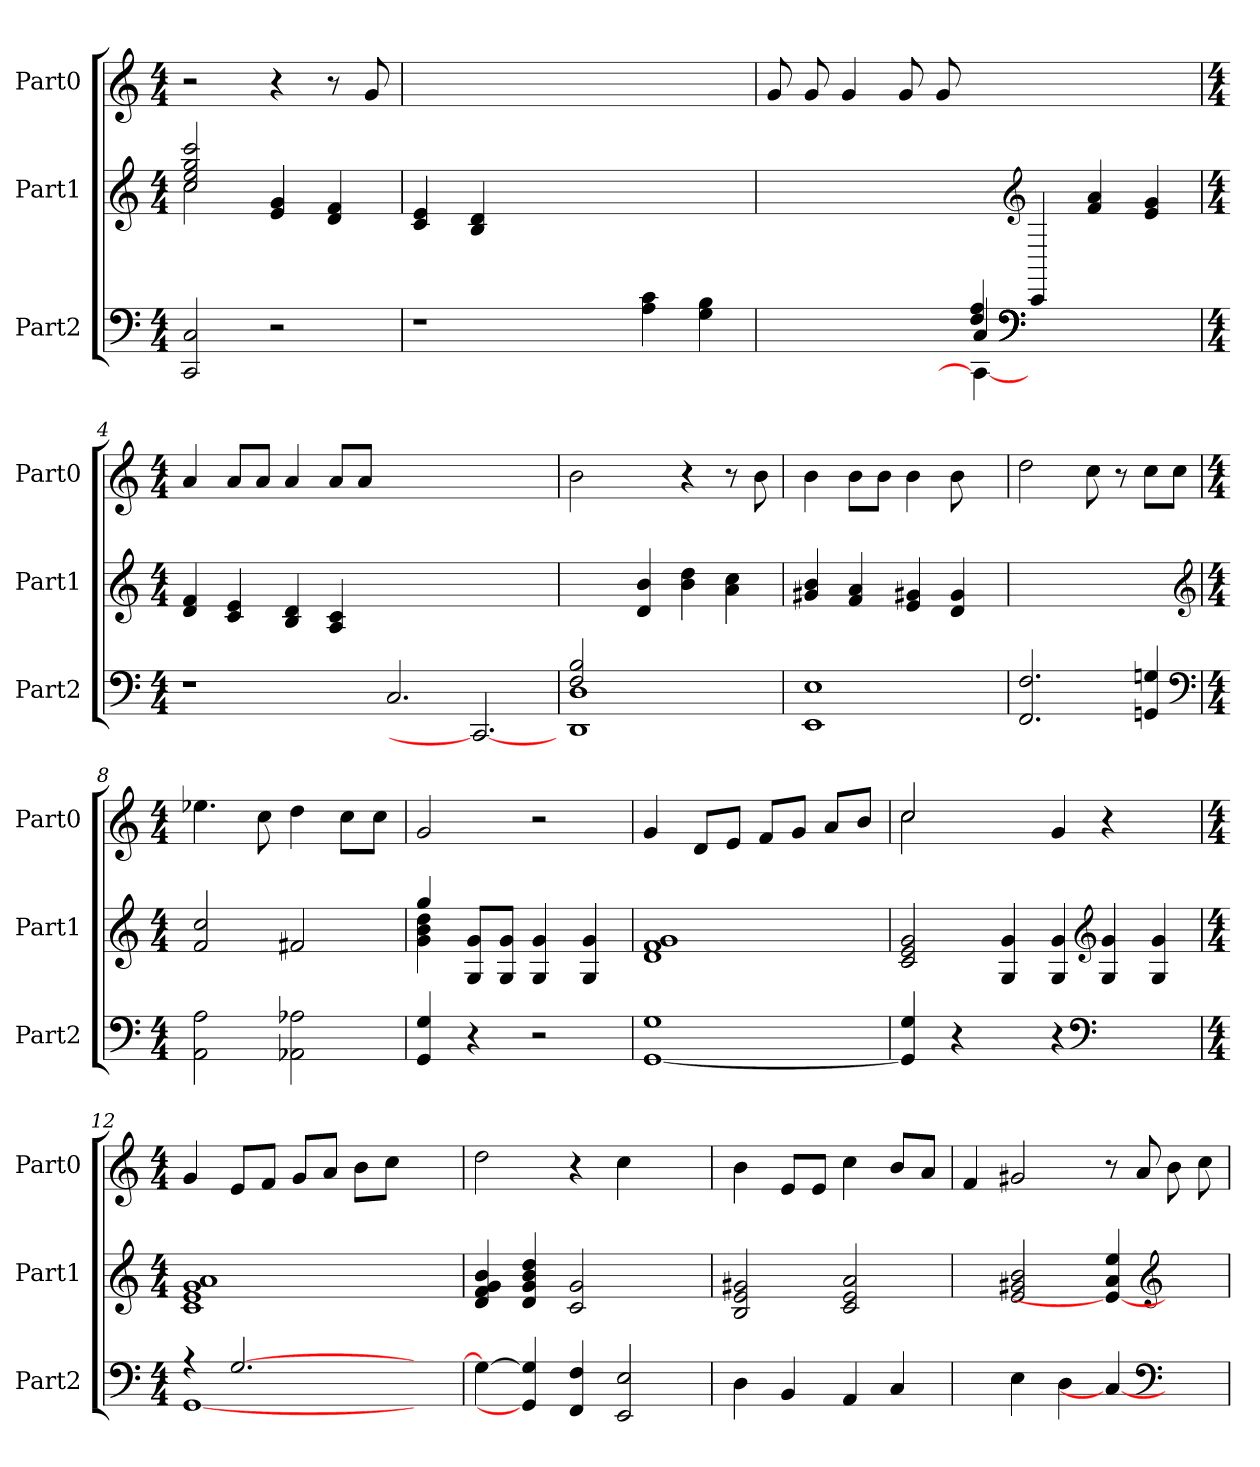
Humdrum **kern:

**kern	**kern	**kern
*part3	*part2	*part1
*staff3	*staff2	*staff1
*I"Part2	*I"Part1	*I"Part0
*I'Part2	*I'Part1	*I'Part0
*clefF4	*clefG2	*clefG2
*M4/4	*M4/4	*M4/4
=1	=1	=1
*	*^	*
2C 2CC	2ccc 2gg 2ee 2cc	2cc	2r
2r	4g 4e	4ryy	4r
.	4f 4d	8ryy	8r
.	.	8ryy	8g
*	*v	*v	*
=2	=2	=2
1r	4e 4c	1ryy
.	4d 4B	.
.	4ryy	.
.	4ryy	.
4A 4c	2ryy	2ryy
4G 4B	.	.
=3	=3	=3
*^	*	*
*	*^	*	*
8ryy	8ryy	8ryy	8ryy	8g
8ryy	8ryy	8ryy	8ryy	8g
4ryy	4ryy	4ryy	4ryy	4g
8ryy	8ryy	8ryy	8ryy	8g
8ryy	8ryy	8ryy	8ryy	8g
4C	4CC_	4F 4A	4ryy	4ryy
*clefF4	*	*	*clefG2	*
2.ryy	2.ryy	4ryy	4CC	4ryy
.	.	4ryy	4a 4f	4ryy
.	.	4ryy	4g 4e	4ryy
*v	*v	*v	*	*
!!LO:LB:g=z
=4	=4	=4
*M4/4	*M4/4	*M4/4
1r	4f 4d	4a
.	4c 4e	8a/L
.	.	8a/J
.	4d 4B	4a
.	4A 4c	8a/L
.	.	8a/J
2.C	1.ryy	1.ryy
2.CC_	.	.
=5	=5	=5
*^	*	*
*	*^	*	*
1DD	1D	2B 2F	2ryy	2b
.	.	4ryy	4b 4d	4ryy
.	.	4ryy	4b 4dd	4r
8ryy	8ryy	8ryy	4a 4cc	8r
8ryy	8ryy	8ryy	.	8b
*	*v	*v	*	*
=6	=6	=6	=6
1E	1EE	4b 4g#X	4b
.	.	4f 4a	8b\L
.	.	.	8b\J
.	.	4e 4g#X	4b
.	.	4g# 4d	8b
.	.	.	8ryy
*v	*v	*	*
=7	=7	=7
2.F 2.FF	1ryy	2dd
.	.	8cc
.	.	8r
4Gn 4GGn	.	8cc\L
.	.	8cc\J
*clefF4	*clefG2	*
!!LO:LB:g=z
=8	=8	=8
*M4/4	*M4/4	*M4/4
2AA 2A	2cc 2f	4.ee-X
.	.	8cc
2AA-X 2A-X	2f#X	4dd
.	.	8cc\L
.	.	8cc\J
=9	=9	=9
*	*^	*
4GG 4G	4gg	4g 4dd 4b	2g
4r	8g 8GL	8ryy	.
.	8g 8GJ	8ryy	.
2r	4g 4G	4ryy	2r
.	4g 4G	4ryy	.
*	*v	*v	*
=10	=10	=10
*^	*	*
1G	[1GG	1f 1d 1g	4g
.	.	.	8d/L
.	.	.	8e/J
.	.	.	8f/L
.	.	.	8g/J
.	.	.	8a/L
.	.	.	8b/J
*v	*v	*	*
=11	=11	=11
*	*	*^
4GG] 4G	2g 2e 2c	2cc	2cc
4r	.	.	.
4ryy	4g 4G	4ryy	4ryy
4r	4g 4G	4g	4ryy
*clefF4	*clefG2	*	*
2ryy	4g 4G	4r	4ryy
.	4g 4G	4ryy	4ryy
*	*	*v	*v
!!LO:PB:g=z
=12	=12	=12
*M4/4	*M4/4	*M4/4
*^	*	*
4r	[1GG	1c 1e 1a 1g	4g
[2.G	.	.	8e/L
.	.	.	8f/J
.	.	.	8g/L
.	.	.	8a/J
.	.	.	8b\L
.	.	.	8cc\J
4ryy	4ryy	4ryy	4ryy
*v	*v	*	*
=13	=13	=13
4G_	4d 4g 4f 4b	2dd
4G] 4GG]	4dd 4b 4g 4d	.
4F 4FF	2g 2c	4r
2E 2EE	.	4cc
.	4ryy	4ryy
=14	=14	=14
4D	2g#X 2e 2B	4b
4BB	.	8e/L
.	.	8e/J
4AA	2a 2e 2c	4cc
4C	.	8b/L
.	.	8a/J
=15	=15	=15
4ryy	4ryy	4f
4E	2b 2g#X 2e	2g#X
4D	.	.
4C_	4ee 4a 4e_	8r
.	.	8a
*clefF4	*clefG2	*
4ryy	4ryy	8b
.	.	8cc
=	=	=
*-	*-	*-
